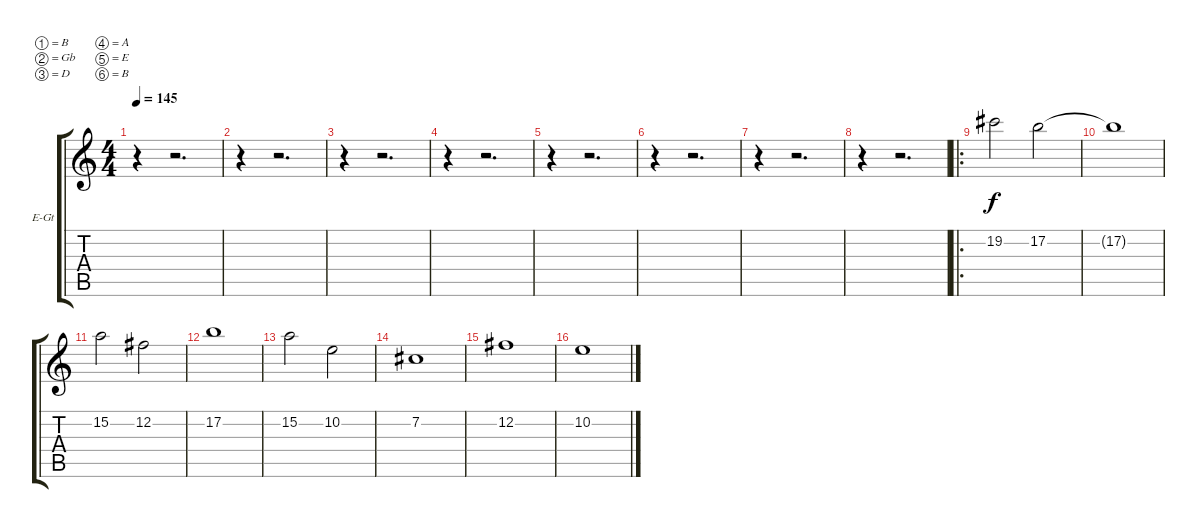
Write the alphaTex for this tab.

\bracketExtendMode groupsimilarinstruments
\firstSystemTrackNameOrientation horizontal
\otherSystemsTrackNameOrientation horizontal
\track ("JOHAN SODERBERG" "E-Gt") {instrument distortionguitar}
\staff {score tabs}
\tuning (B3 Gb3 D3 A2 E2 B1)
\ts (4 4)
\tempo 145
\clef g2
\ks c
r.4{dy f} r.2{d} |
r.4 r.2{d} |
r.4 r.2{d} |
r.4 r.2{d} |
r.4 r.2{d} |
r.4 r.2{d} |
r.4 r.2{d} |
r.4 r.2{d} |
\ro
19.2.2 17.2.2 |
17.2{t}.1 |
15.2.2 12.2.2 |
17.2.1 |
15.2.2 10.2.2 |
7.2.1 |
12.2.1 |
10.2.1
